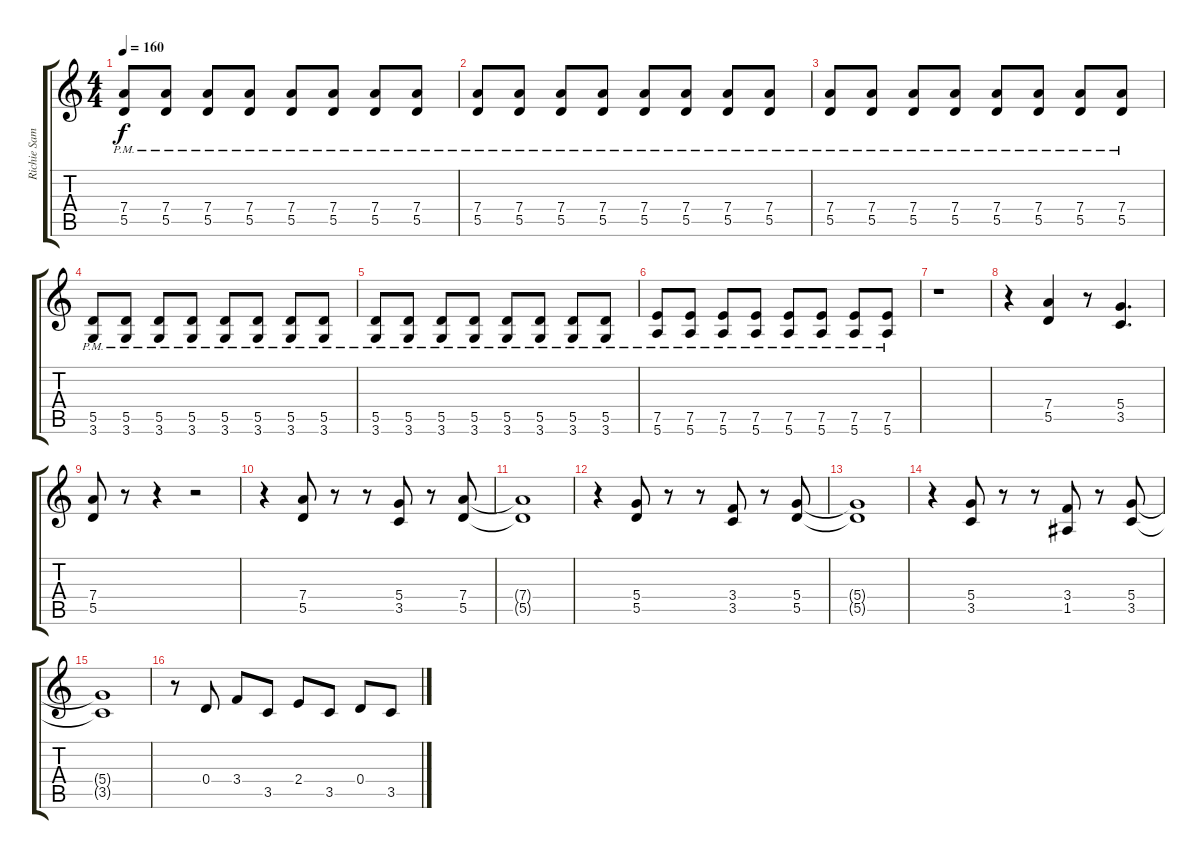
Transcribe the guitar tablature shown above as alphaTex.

\track ("Richie Sambora Gtr.2" "Richie Sam") {instrument distortionguitar}
\staff {score tabs}
\tuning (E4 B3 G3 D3 A2 E2) {hide}
\ts (4 4)
\tempo 160
\clef g2
\ks c
(7.4{pm} 5.5{pm}).8{dy f} (7.4{pm} 5.5{pm}).8 (7.4{pm} 5.5{pm}).8 (7.4{pm} 5.5{pm}).8 (7.4{pm} 5.5{pm}).8 (7.4{pm} 5.5{pm}).8 (7.4{pm} 5.5{pm}).8 (7.4{pm} 5.5{pm}).8 |
(7.4{pm} 5.5{pm}).8 (7.4{pm} 5.5{pm}).8 (7.4{pm} 5.5{pm}).8 (7.4{pm} 5.5{pm}).8 (7.4{pm} 5.5{pm}).8 (7.4{pm} 5.5{pm}).8 (7.4{pm} 5.5{pm}).8 (7.4{pm} 5.5{pm}).8 |
(7.4{pm} 5.5{pm}).8 (7.4{pm} 5.5{pm}).8 (7.4{pm} 5.5{pm}).8 (7.4{pm} 5.5{pm}).8 (7.4{pm} 5.5{pm}).8 (7.4{pm} 5.5{pm}).8 (7.4{pm} 5.5{pm}).8 (7.4{pm} 5.5{pm}).8 |
(5.5{pm} 3.6{pm}).8 (5.5{pm} 3.6{pm}).8 (5.5{pm} 3.6{pm}).8 (5.5{pm} 3.6{pm}).8 (5.5{pm} 3.6{pm}).8 (5.5{pm} 3.6{pm}).8 (5.5{pm} 3.6{pm}).8 (5.5{pm} 3.6{pm}).8 |
(5.5{pm} 3.6{pm}).8 (5.5{pm} 3.6{pm}).8 (5.5{pm} 3.6{pm}).8 (5.5{pm} 3.6{pm}).8 (5.5{pm} 3.6{pm}).8 (5.5{pm} 3.6{pm}).8 (5.5{pm} 3.6{pm}).8 (5.5{pm} 3.6{pm}).8 |
(7.5{pm} 5.6{pm}).8 (7.5{pm} 5.6{pm}).8 (7.5{pm} 5.6{pm}).8 (7.5{pm} 5.6{pm}).8 (7.5{pm} 5.6{pm}).8 (7.5{pm} 5.6{pm}).8 (7.5{pm} 5.6{pm}).8 (7.5{pm} 5.6{pm}).8 |
r.1 |
r.4 (7.4 5.5).4 r.8 (5.4 3.5).4{d} |
(7.4 5.5).8 r.8 r.4 r.2 |
r.4 (7.4 5.5).8 r.8 r.8 (5.4 3.5).8 r.8 (7.4 5.5).8 |
(7.4{t} 5.5{t}).1 |
r.4 (5.4 5.5).8 r.8 r.8 (3.4 3.5).8 r.8 (5.4 5.5).8 |
(5.4{t} 5.5{t}).1 |
r.4 (5.4 3.5).8 r.8 r.8 (3.4 1.5).8 r.8 (5.4 3.5).8 |
(5.4{t} 3.5{t}).1 |
r.8 0.4.8 3.4.8 3.5.8 2.4.8 3.5.8 0.4.8 3.5.8
